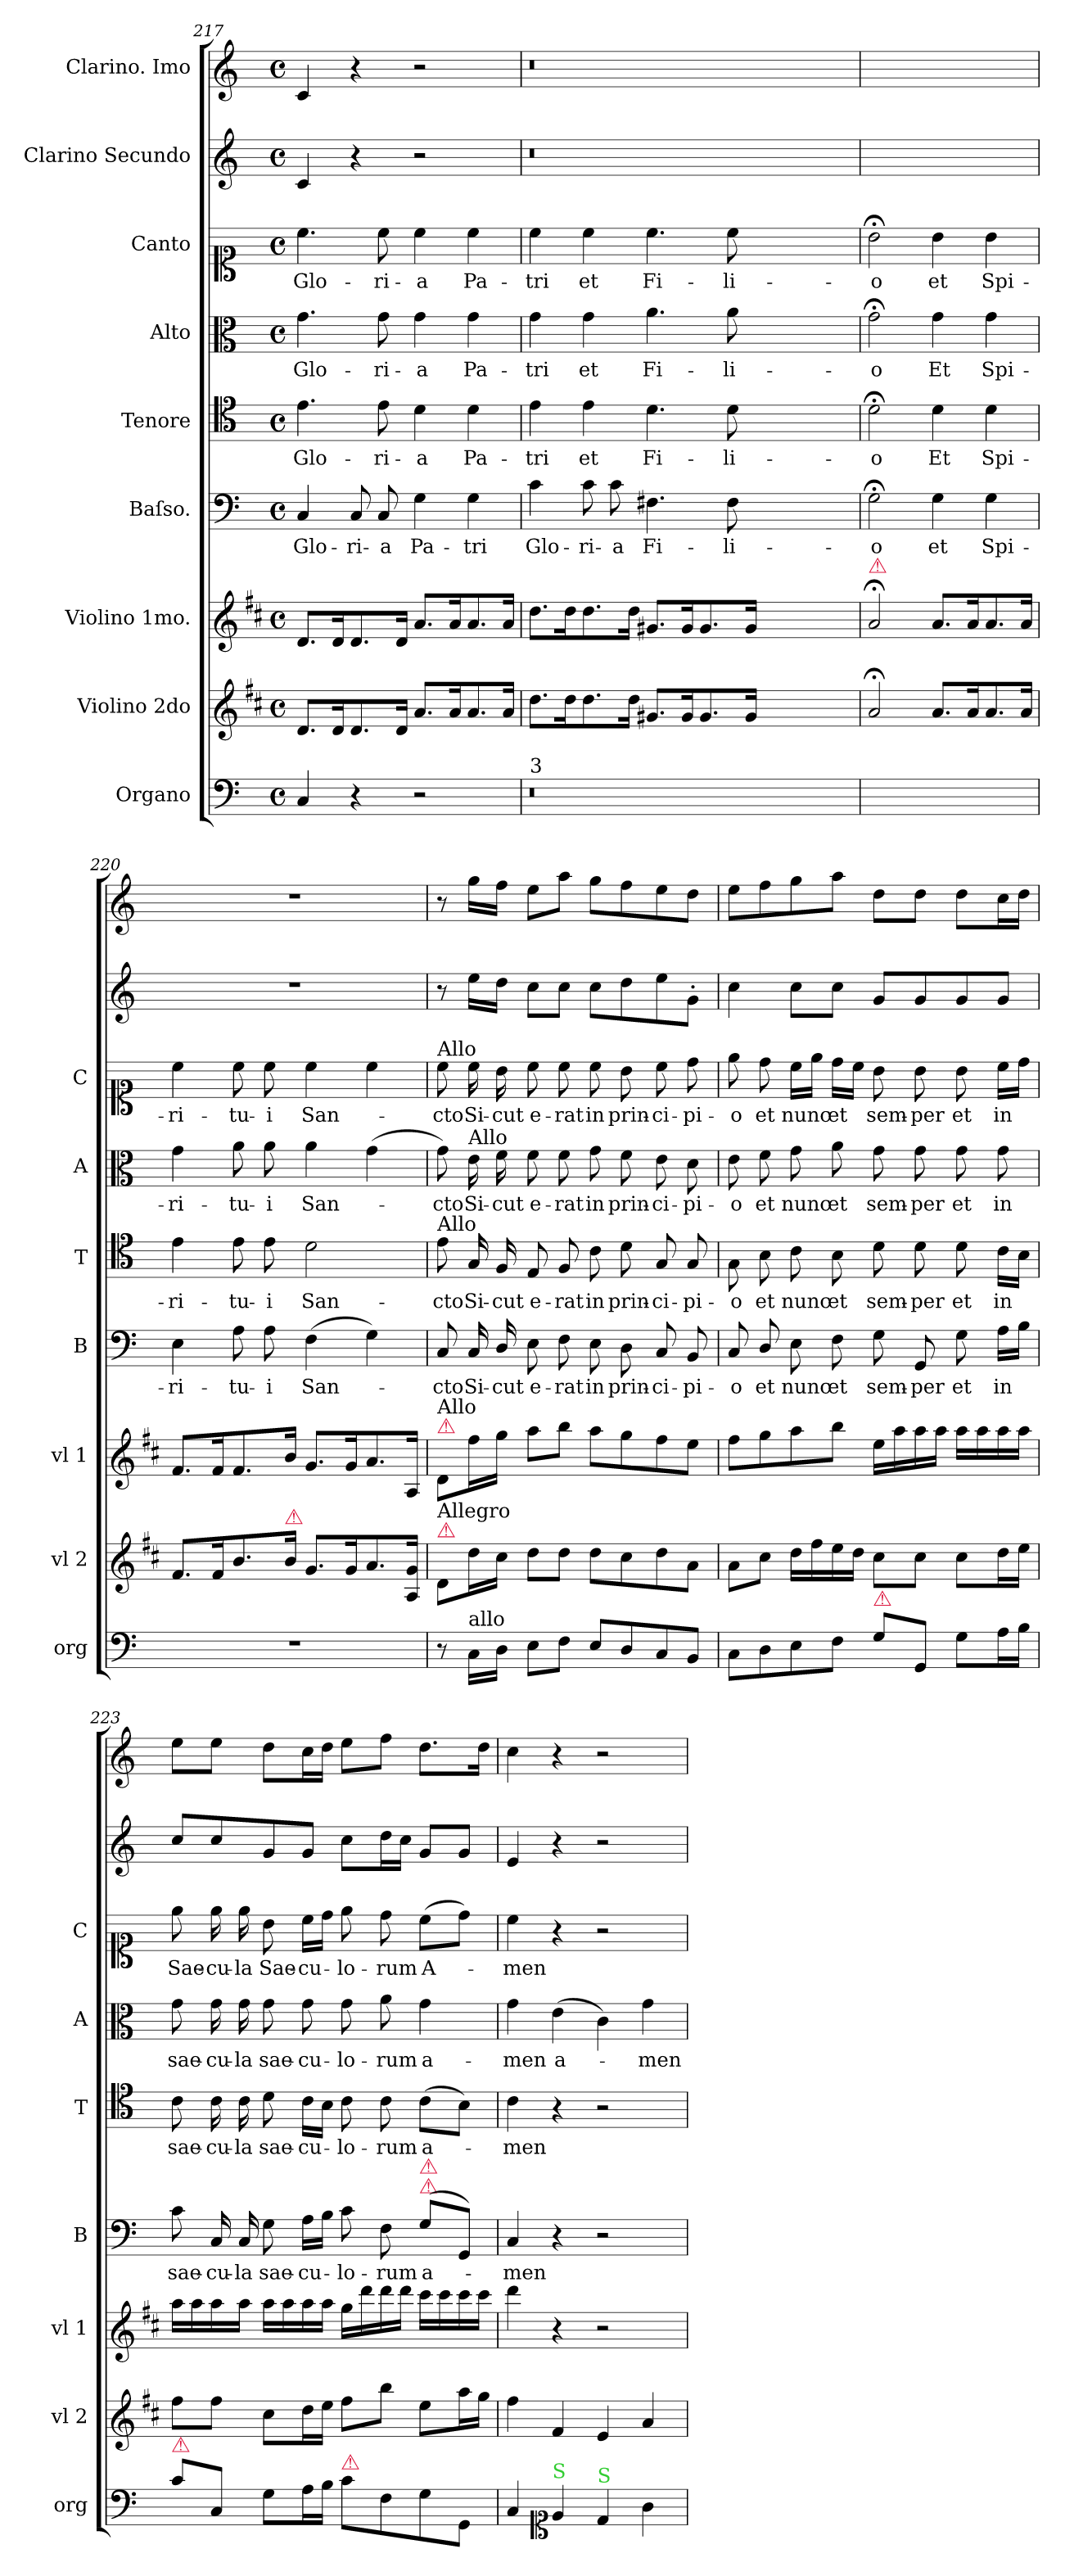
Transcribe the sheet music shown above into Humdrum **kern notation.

**kern	**kern	**kern	**kern	**text	**kern	**text	**kern	**text	**kern	**text	**kern	**kern
*part9	*part8	*part7	*part6	*part6	*part5	*part5	*part4	*part4	*part3	*part3	*part2	*part1
*staff9	*staff8	*staff7	*staff6	*staff6	*staff5	*staff5	*staff4	*staff4	*staff3	*staff3	*staff2	*staff1
*I"Organo	*I"Violino 2do	*I"Violino 1mo.	*I"Baſso.	*	*I"Tenore	*	*I"Alto	*	*I"Canto	*	*I"Clarino Secundo	*I"Clarino. Imo
*I'org	*I'vl 2	*I'vl 1	*I'B	*	*I'T	*	*I'A	*	*I'C	*	*	*
*clefF4	*clefG2	*clefG2	*clefF4	*	*clefC4	*	*clefC3	*	*clefC1	*	*clefG2	*clefG2
*	*ITrd1c2	*ITrd1c2	*	*	*	*	*	*	*	*	*	*
*k[]	*k[]	*k[]	*k[]	*	*k[]	*	*k[]	*	*k[]	*	*k[]	*k[]
*C:	*C:	*C:	*C:	*	*C:	*	*C:	*	*C:	*	*C:	*C:
*M4/4	*M4/4	*M4/4	*M4/4	*	*M4/4	*	*M4/4	*	*M4/4	*	*M4/4	*M4/4
*met(c)	*met(c)	*met(c)	*met(c)	*	*met(c)	*	*met(c)	*	*met(c)	*	*met(c)	*met(c)
=217	=217	=217	=217	=217	=217	=217	=217	=217	=217	=217	=217	=217
4C/	8.c/L	8.c/L	4C/	Glo-	4.e\	Glo-	4.g\	Glo-	4.cc\	Glo-	4c/	4c/
.	16c/K	16c/K	.	.	.	.	.	.	.	.	.	.
4r	8.c/	8.c/	8C/	-ri-	.	.	.	.	.	.	4r	4r
.	.	.	8C/	-a	8e\	-ri-	8g\	-ri-	8cc\	-ri-	.	.
.	16c/Jk	16c/Jk	.	.	.	.	.	.	.	.	.	.
2r	8.g/L	8.g/L	4G\	Pa-	4d\	-a	4g\	-a	4cc\	-a	2r	2r
.	16g/K	16g/K	.	.	.	.	.	.	.	.	.	.
.	8.g/	8.g/	4G\	-tri	4d\	Pa-	4g\	Pa-	4cc\	Pa-	.	.
.	16g/Jk	16g/Jk	.	.	.	.	.	.	.	.	.	.
=218	=218	=218	=218	=218	=218	=218	=218	=218	=218	=218	=218	=218
!LO:TX:a:t=3	!	!	!	!	!	!	!	!	!	!	!	!
0r	8.cc\L	8.cc\L	4c\	Glo-	4e\	-tri	4g\	-tri	4cc\	-tri	0r	0r
.	16cc\K	16cc\K	.	.	.	.	.	.	.	.	.	.
.	8.cc\	8.cc\	8c\	-ri-	4e\	et	4g\	et	4cc\	et	.	.
.	.	.	8c\	-a	.	.	.	.	.	.	.	.
.	16cc\Jk	16cc\Jk	.	.	.	.	.	.	.	.	.	.
.	8.f#X/L	8.f#X/L	4.F#X\	Fi-	4.d\	Fi-	4.a\	Fi-	4.cc\	Fi-	.	.
.	16f#/K	16f#/K	.	.	.	.	.	.	.	.	.	.
.	8.f#/	8.f#/	.	.	.	.	.	.	.	.	.	.
.	.	.	8F#\	-li-	8d\	-li-	8a\	-li-	8cc\	-li-	.	.
.	16f#/Jk	16f#/Jk	.	.	.	.	.	.	.	.	.	.
.	1ryy	1ryy	1ryy	.	1ryy	.	1ryy	.	1ryy	.	.	.
=219	=219	=219	=219	=219	=219	=219	=219	=219	=219	=219	=219	=219
!	!	!LO:TX:a:color=crimson:t=⚠	!	!	!	!	!	!	!	!	!	!
1ryy	2g;</	2g;</	2G;<\	-o	2d;<\	-o	2g;<\	-o	2b;<\	-o	1ryy	1ryy
.	8.g/L	8.g/L	4G\	et	4d\	Et	4g\	Et	4b\	et	.	.
.	16g/K	16g/K	.	.	.	.	.	.	.	.	.	.
.	8.g/	8.g/	4G\	Spi-	4d\	Spi-	4g\	Spi-	4b\	Spi-	.	.
.	16g/Jk	16g/Jk	.	.	.	.	.	.	.	.	.	.
=220	=220	=220	=220	=220	=220	=220	=220	=220	=220	=220	=220	=220
1r	8.e/L	8.e/L	4E\	-ri-	4e\	-ri-	4g\	-ri-	4cc\	-ri-	1r	1r
.	16e/K	16e/K	.	.	.	.	.	.	.	.	.	.
.	8.a/	8.e/	8A\	-tu-	8e\	-tu-	8a\	-tu-	8cc\	-tu-	.	.
.	.	.	8A\	-i	8e\	-i	8a\	-i	8cc\	-i	.	.
!	!LO:TX:a:color=crimson:t=⚠	!	!	!	!	!	!	!	!	!	!	!
.	16a/Jk	16a/Jk	.	.	.	.	.	.	.	.	.	.
.	8.f/L	8.f/L	(4F\	San-	2d\	San-	4a\	San-	4cc\	San-	.	.
.	16f/K	16f/K	.	.	.	.	.	.	.	.	.	.
.	8.g/	8.g/	4G\)	.	.	.	(4g\	.	4cc\	.	.	.
.	16G/ 16f/Jk	16G/Jk	.	.	.	.	.	.	.	.	.	.
=221	=221	=221	=221	=221	=221	=221	=221	=221	=221	=221	=221	=221
!	!	!	!	!	!	!	!	!	!LO:TX:a:t=Allo	!	!	!
!	!	!	!	!	!LO:TX:a:t=Allo	!	!	!	!	!	!	!
!	!	!LO:TX:a:color=crimson:t=⚠	!	!	!	!	!	!	!	!	!	!
!	!	!LO:TX:a:t=Allo	!	!	!	!	!	!	!	!	!	!
!	!LO:TX:a:color=crimson:t=⚠	!	!	!	!	!	!	!	!	!	!	!
!	!LO:TX:a:t=Allegro	!	!	!	!	!	!	!	!	!	!	!
8r	8c/L	8c/L	8C/	-cto	8e\	-cto	8g\)	-cto	8cc\	-cto	8r	8r
!	!	!	!	!	!	!	!LO:TX:a:t=Allo	!	!	!	!	!
!LO:TX:a:t=allo	!	!	!	!	!	!	!	!	!	!	!	!
16C\LL	16cc\L	16ee\L	16C/	Si-	16G/	Si-	16e\	Si-	16cc\	Si-	16ee\LL	16gg\LL
16D\JJ	16b\JJ	16ff\JJ	16D/	-cut	16F/	-cut	16f\	-cut	16b\	-cut	16dd\JJ	16ff\JJ
8E\L	8cc\L	8gg\L	8E\	e-	8E/	e-	8f\	e-	8cc\	e-	8cc\L	8ee\L
8F\J	8cc\J	8aa\J	8F\	-rat	8F/	-rat	8f\	-rat	8cc\	-rat	8cc\J	8aa\J
8E/L	8cc\L	8gg\L	8E\	in	8c\	in	8g\	in	8cc\	in	8cc\L	8gg\L
8D/	8b\	8ff\	8D\	prin-	8d\	prin-	8f\	prin-	8b\	prin-	8dd\	8ff\
8C/	8cc\	8ee\	8C/	-ci-	8G/	-ci-	8e\	-ci-	8cc\	-ci-	8ee\	8ee\
8BB/J	8g\J	8dd\J	8BB/	-pi-	8G/	-pi-	8d\	-pi-	8dd\	-pi-	8g'\J	8dd\J
=222	=222	=222	=222	=222	=222	=222	=222	=222	=222	=222	=222	=222
8C\L	8g\L	8ee\L	8C/	-o	8G\	-o	8e\	-o	8ee\	-o	4cc\	8ee\L
8D\	8b\J	8ff\	8D/	et	8B\	et	8f\	et	8dd\	et	.	8ff\
8E\	16cc\LL	8gg\	8E\	nunc	8c\	nunc	8g\	nunc	16cc\LL	nunc	8cc\L	8gg\
.	16ee\	.	.	.	.	.	.	.	16ee\JJ	.	.	.
8F\J	16dd\	8aa\J	8F\	et	8B\	et	8a\	et	16dd\LL	et	8cc\J	8aa\J
.	16cc\JJ	.	.	.	.	.	.	.	16cc\JJ	.	.	.
!LO:TX:a:color=crimson:t=⚠	!	!	!	!	!	!	!	!	!	!	!	!
8G\L	8b\L	16dd\LL	8G\	sem-	8d\	sem-	8g\	sem-	8b\	sem-	8g/L	8dd\L
.	.	16gg\	.	.	.	.	.	.	.	.	.	.
8GG/J	8b\J	16gg\	8GG/	-per	8d\	-per	8g\	-per	8b\	-per	8g/	8dd\J
.	.	16gg\JJ	.	.	.	.	.	.	.	.	.	.
8G\L	8b\L	16gg\LL	8G\	et	8d\	et	8g\	et	8b\	et	8g/	8dd\L
.	.	16gg\	.	.	.	.	.	.	.	.	.	.
16A\L	16cc\L	16gg\	16A\LL	in	16c\LL	in	8g\	in	16cc\LL	in	8g/J	16cc\L
16B\JJ	16dd\JJ	16gg\JJ	16B\JJ	.	16B\JJ	.	.	.	16dd\JJ	.	.	16dd\JJ
=223	=223	=223	=223	=223	=223	=223	=223	=223	=223	=223	=223	=223
!LO:TX:a:color=crimson:t=⚠	!	!	!	!	!	!	!	!	!	!	!	!
8c\L	8ee\L	16gg\LL	8c\	sae-	8c\	sae-	8g\	sae-	8ee\	Sae-	8cc/L	8ee\L
.	.	16gg\	.	.	.	.	.	.	.	.	.	.
8C/J	8ee\J	16gg\	16C/	-cu-	16c\	-cu-	16g\	-cu-	16ee\	-cu-	8cc/	8ee\J
.	.	16gg\JJ	16C/	-la	16c\	-la	16g\	-la	16ee\	-la	.	.
8G\L	8b\L	16gg\LL	8G\	sae-	8d\	sae-	8g\	sae-	8b\	Sae-	8g/	8dd\L
.	.	16gg\	.	.	.	.	.	.	.	.	.	.
16A\L	16cc\L	16gg\	16A\LL	-cu-	16c\LL	-cu-	8g\	-cu-	16cc\LL	-cu-	8g/J	16cc\L
16B\JJ	16dd\JJ	16gg\JJ	16B\JJ	.	16B\JJ	.	.	.	16dd\JJ	.	.	16dd\JJ
!LO:TX:a:color=crimson:t=⚠	!	!	!	!	!	!	!	!	!	!	!	!
8c\L	8ee\L	16ff\LL	8c\	-lo-	8c\	-lo-	8g\	-lo-	8ee\	-lo-	8cc\L	8ee\L
.	.	16ccc\	.	.	.	.	.	.	.	.	.	.
8F\	8aa\J	16ccc\	8F\	-rum	8c\	-rum	8a\	-rum	8dd\	-rum	16dd\L	8ff\J
.	.	16ccc\JJ	.	.	.	.	.	.	.	.	16cc\JJ	.
!	!	!	!LO:TX:a:color=crimson:t=⚠	!	!	!	!	!	!	!	!	!
!	!	!	!LO:TX:a:color=crimson:t=⚠	!	!	!	!	!	!	!	!	!
8G\	8dd\L	16bb\LL	(8G\L	a-	(8c\L	a-	4g\	a-	(8cc\L	A-	8g/L	8.dd\L
.	.	16bb\	.	.	.	.	.	.	.	.	.	.
8GG/J	16gg\L	16bb\	8GG/J)	.	8B\J)	.	.	.	8dd\J)	.	8g/J	.
.	16ff\JJ	16bb\JJ	.	.	.	.	.	.	.	.	.	16dd\Jk
=224	=224	=224	=224	=224	=224	=224	=224	=224	=224	=224	=224	=224
4C/	4ee\	4ccc\	4C/	-men	4c\	-men	4g\	-men	4cc\	-men	4e/	4cc\
*clefC1	*	*	*	*	*	*	*	*	*	*	*	*
!LO:TX:a:color=limegreen:t=S	!	!	!	!	!	!	!	!	!	!	!	!
4e	4e/	4r	4r	.	4r	.	(4e\	a-	4r	.	4r	4r
!LO:TX:a:color=limegreen:t=S	!	!	!	!	!	!	!	!	!	!	!	!
4d	4d/	2r	2r	.	2r	.	4c\)	.	2r	.	2r	2r
4g\	4g/	.	.	.	.	.	4g\	-men	.	.	.	.
=	=	=	=	=	=	=	=	=	=	=	=	=
*-	*-	*-	*-	*-	*-	*-	*-	*-	*-	*-	*-	*-
